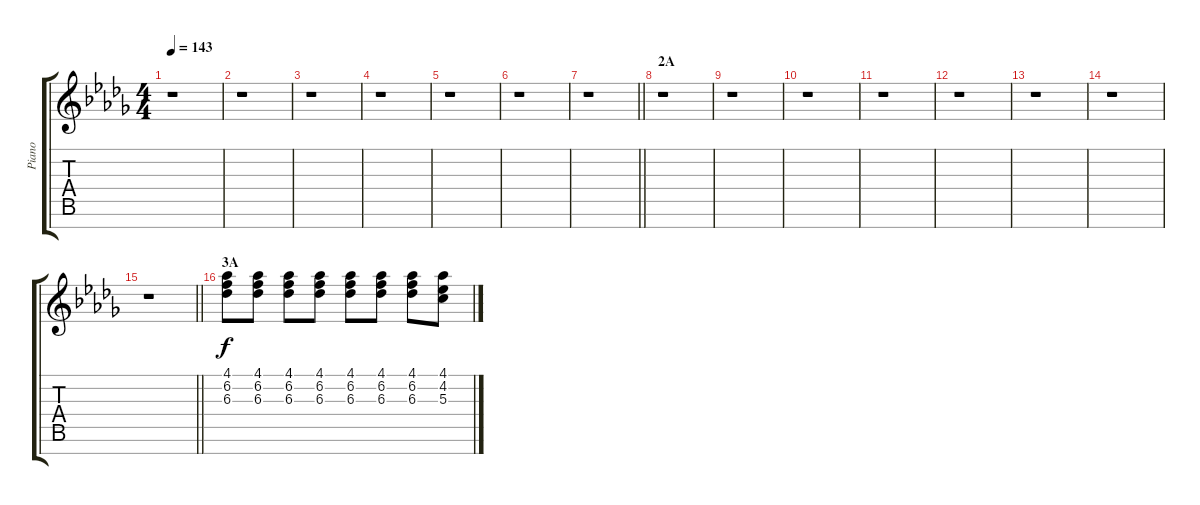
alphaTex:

\track ("Piano" "Piano") {instrument acousticgrandpiano}
\staff {score tabs}
\tuning (E5 B4 G4 D4 A3 E3 B2) {hide}
\ts (4 4)
\tempo 143
\clef g2
\ks db
r.1{dy f} |
r.1 |
r.1 |
r.1 |
r.1 |
r.1 |
\barLineRight lightlight
r.1 |
\section ("" "2A")
r.1 |
r.1 |
r.1 |
r.1 |
r.1 |
r.1 |
r.1 |
\barLineRight lightlight
r.1 |
\section ("" "3A")
(4.1 6.2 6.3).8 (4.1 6.2 6.3).8 (4.1 6.2 6.3).8 (4.1 6.2 6.3).8 (4.1 6.2 6.3).8 (4.1 6.2 6.3).8 (4.1 6.2 6.3).8 (4.1 4.2 5.3).8
